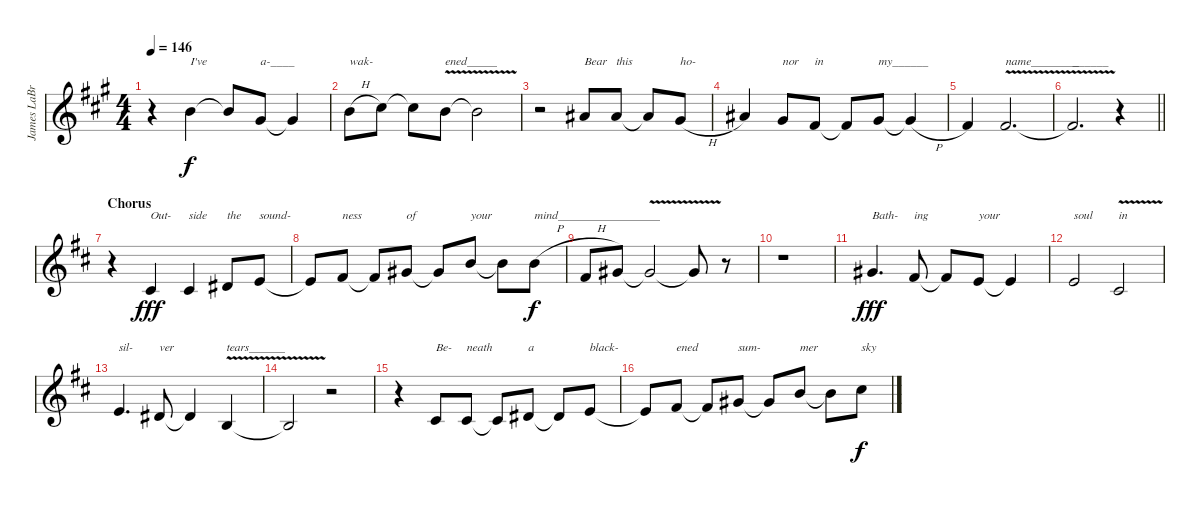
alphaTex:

\track ("James LaBrie" "James LaBr") {instrument lead6voice}
\staff {score}
\tuning (E4 B3 G3 D3 A2 E2) {hide}
\ts (4 4)
\tempo 146
\clef g2
\ks f#minor
r.4{dy f} 7.1.4{txt "I've"} 7.1{t}.8 4.1.8{txt "a-____"} 4.1{t}.4 |
7.1{h}.8{txt "wak-"} 9.1.8 9.1{t}.8 7.1{v}.8{txt "ened_____"} 7.1{t}.2 |
r.2 6.1.8{txt "Bear"} 6.1.8{txt "this"} 6.1{t}.8 4.1{h}.8{txt "ho-"} |
6.1.4 4.1.8{txt "nor"} 2.1.8{txt "in"} 2.1{t}.8 4.1.8{txt "my______"} 4.1{h t}.4 |
2.1.4 2.1{v}.2{d txt "name________"} |
\barLineRight lightlight
2.1{v t}.2{d txt "______"} r.4 |
\section ("" "Chorus")
\ks bminor
r.4 2.2.4{txt "Out-" dy fff} 2.2.4{txt "side"} 4.2.8{txt "the"} 0.1.8{txt "sound-"} |
0.1{t}.8 2.1.8{txt "ness"} 2.1{t}.8 4.1.8{txt "of"} 4.1{t}.8 7.1.8{txt "your"} 7.1{t}.8 7.1{h}.8{txt "mind_________________" dy f} |
2.1{h}.8 4.1.8 4.1{v t}.2 4.1{t}.8 r.8 |
r.1 |
4.1.4{d txt "Bath-" dy fff} 2.1.8{txt "ing"} 2.1{t}.8 0.1.8{txt "your"} 0.1{t}.4 |
0.1{be (custom 0 0 10 4 20 4 30 4 46 4 60 0)}.2{txt "soul"} 2.2{v}.2{txt "in"} |
0.1.4{d txt "sil-"} 4.2.8{txt "ver"} 4.2{t}.4 0.2{v}.4{txt "tears______"} |
0.2{t}.2 r.2 |
r.4 2.2.8{txt "Be-"} 2.2.8{txt "neath"} 2.2{t}.8 4.2.8{txt "a"} 4.2{t}.8 0.1.8{txt "black-"} |
0.1{t}.8 2.1.8{txt "ened"} 2.1{t}.8 4.1.8{txt "sum-"} 4.1{t}.8 7.1.8{txt "mer"} 7.1{t}.8 14.2.8{txt "sky" dy f}
